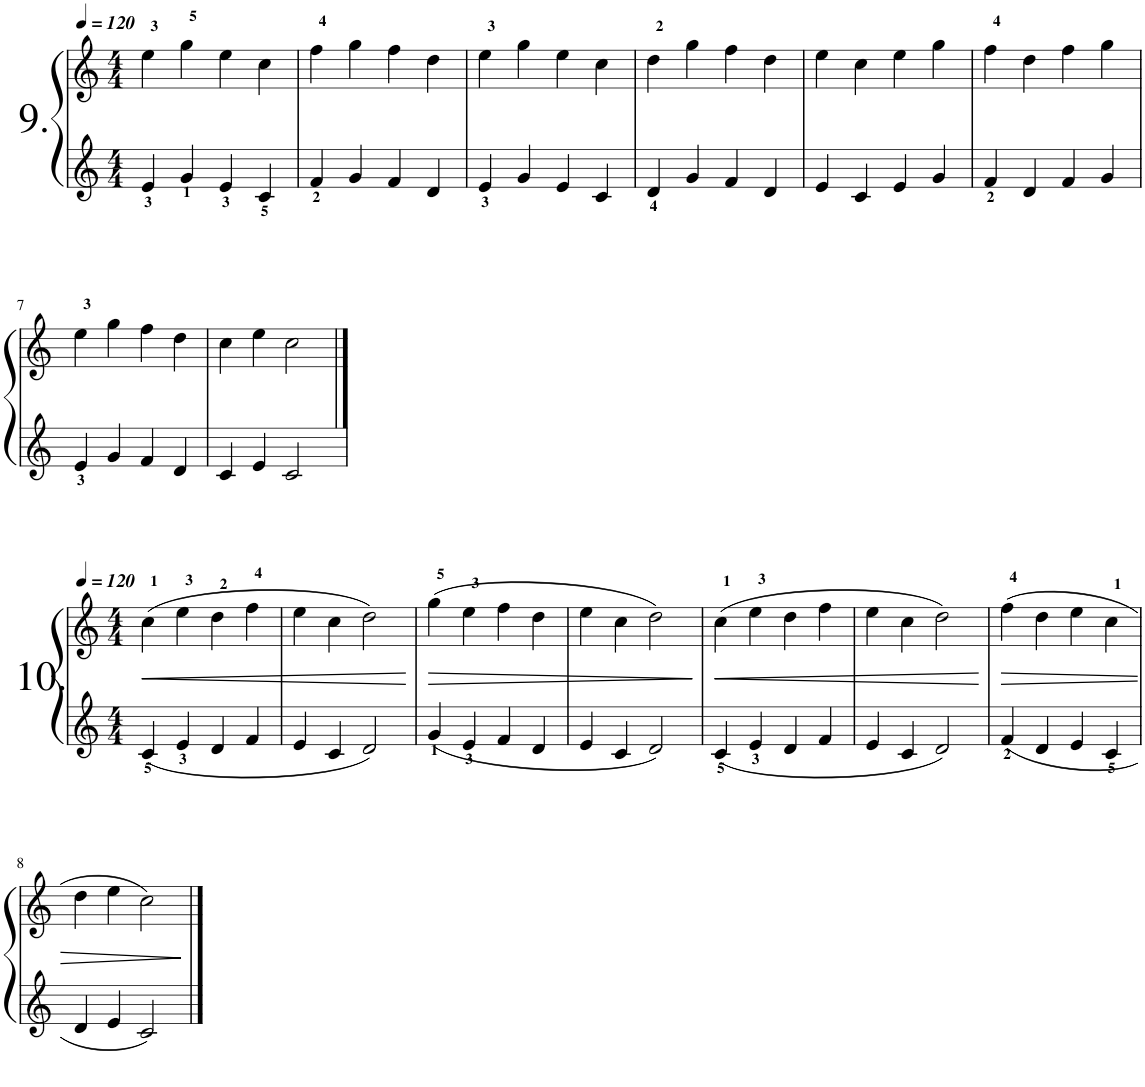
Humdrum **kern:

**kern	**kern	**dynam
*part1	*part1	*part1
*staff2	*staff1	*staff1/2
*I"Piano	*	*
*I'Pno.	*	*
!!LO:PB:g=z
*clefG2	*clefG2	*
*k[]	*k[]	*
*M4/4	*M4/4	*
*MM120	*MM120	*
=1	=1	=1
4e/	4ee\	.
4g/	4gg\	.
4e/	4ee\	.
4c/	4cc\	.
=2	=2	=2
4f/	4ff\	.
4g/	4gg\	.
4f/	4ff\	.
4d/	4dd\	.
=3	=3	=3
4e/	4ee\	.
4g/	4gg\	.
4e/	4ee\	.
4c/	4cc\	.
=4	=4	=4
4d/	4dd\	.
4g/	4gg\	.
4f/	4ff\	.
4d/	4dd\	.
=5	=5	=5
4e/	4ee\	.
4c/	4cc\	.
4e/	4ee\	.
4g/	4gg\	.
=6	=6	=6
4f/	4ff\	.
4d/	4dd\	.
4f/	4ff\	.
4g/	4gg\	.
!!LO:LB:g=z
=7	=7	=7
4e/	4ee\	.
4g/	4gg\	.
4f/	4ff\	.
4d/	4dd\	.
=8	=8	=8
4c/	4cc\	.
4e/	4ee\	.
2c/	2cc\	.
!!LO:LB:g=z
==1	==1	==1
*M4/4	*M4/4	*
*	*MM120	*
!	!	!LO:HP:b
4c/	(4cc\	<
4e/	4ee\	.
4d/	4dd\	.
4f/	4ff\	.
=2	=2	=2
4e/	4ee\	.
4c/	4cc\	.
2d/	2dd\)	.
.	.	[
=3	=3	=3
!	!	!LO:HP:b
4g/	(4gg\	>
4e/	4ee\	.
4f/	4ff\	.
4d/	4dd\	.
=4	=4	=4
4e/	4ee\	.
4c/	4cc\	.
2d/	2dd\)	.
.	.	]
=5	=5	=5
!	!	!LO:HP:b
4c/	(4cc\	<
4e/	4ee\	.
4d/	4dd\	.
4f/	4ff\	.
=6	=6	=6
4e/	4ee\	.
4c/	4cc\	.
2d/	2dd\)	.
.	.	[
=7	=7	=7
!	!	!LO:HP:b
4f/	(4ff\	>
4d/	4dd\	.
4e/	4ee\	.
4c/	4cc\	.
!!LO:LB:g=z
=8	=8	=8
4d/	4dd\	.
4e/	4ee\	.
2c/	2cc\)	.
.	.	]
==	==	==
*-	*-	*-
